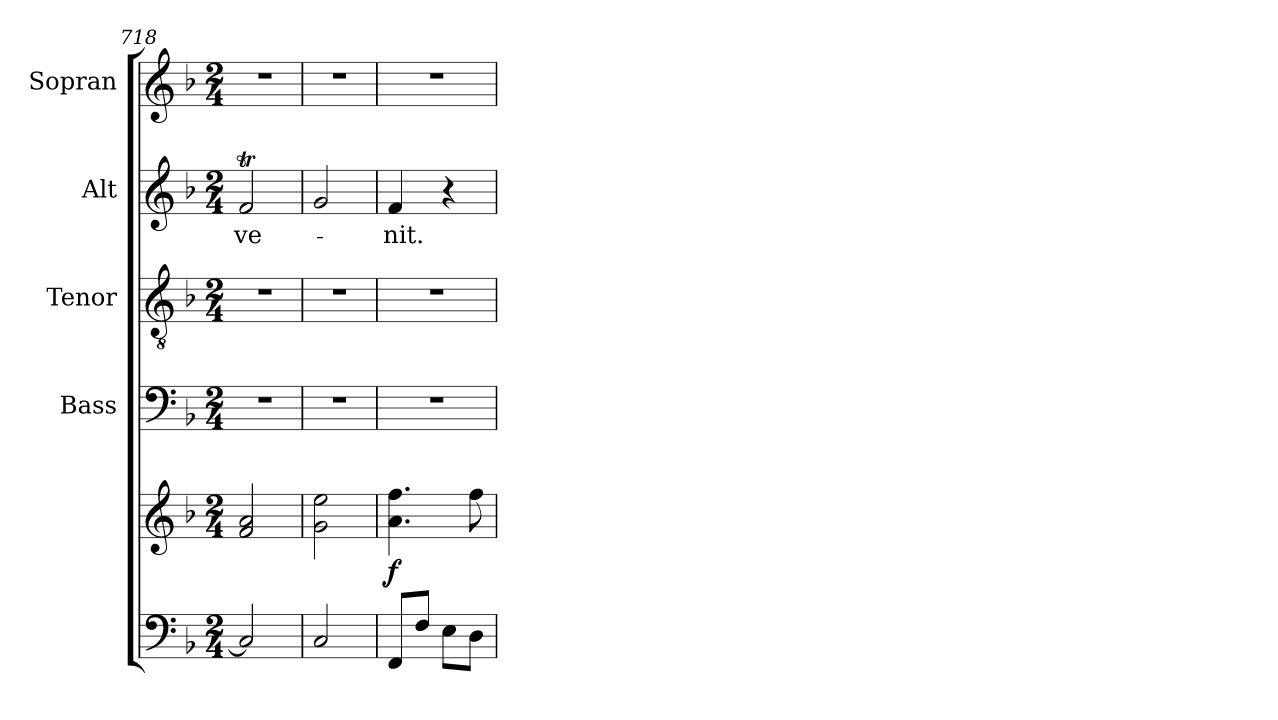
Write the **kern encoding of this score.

**kern	**kern	**dynam	**kern	**kern	**kern	**text	**kern
*part5	*part5	*part5	*part4	*part3	*part2	*part2	*part1
*staff6	*staff5	*staff5/6	*staff4	*staff3	*staff2	*staff2	*staff1
*	*	*	*I"Bass	*I"Tenor	*I"Alt	*	*I"Sopran
*	*	*	*I'B.	*I'T.	*I'A.	*	*I'S.
*clefF4	*clefG2	*	*clefF4	*clefGv2	*clefG2	*	*clefG2
*k[b-]	*k[b-]	*	*k[b-]	*k[b-]	*k[b-]	*	*k[b-]
*F:	*F:	*	*F:	*F:	*F:	*	*F:
*M2/4	*M2/4	*	*M2/4	*M2/4	*M2/4	*	*M2/4
=718	=718	=718	=718	=718	=718	=718	=718
!	!	!	!	!	!	!LO:LY:b	!
2C/]	2f/ 2a/	.	2r	2r	2fT/	ve-	2r
=719	=719	=719	=719	=719	=719	=719	=719
2C/	2g\ 2ee\	.	2r	2r	2g/	.	2r
=720	=720	=720	=720	=720	=720	=720	=720
!	!	!LO:DY:b	!	!	!	!LO:LY:b	!
8FF/L	4.a\ 4.ff\	f	2r	2r	4f/	-nit.	2r
8F/J	.	.	.	.	.	.	.
8E\L	.	.	.	.	4r	.	.
8D\J	8ff\	.	.	.	.	.	.
=	=	=	=	=	=	=	=
*-	*-	*-	*-	*-	*-	*-	*-
